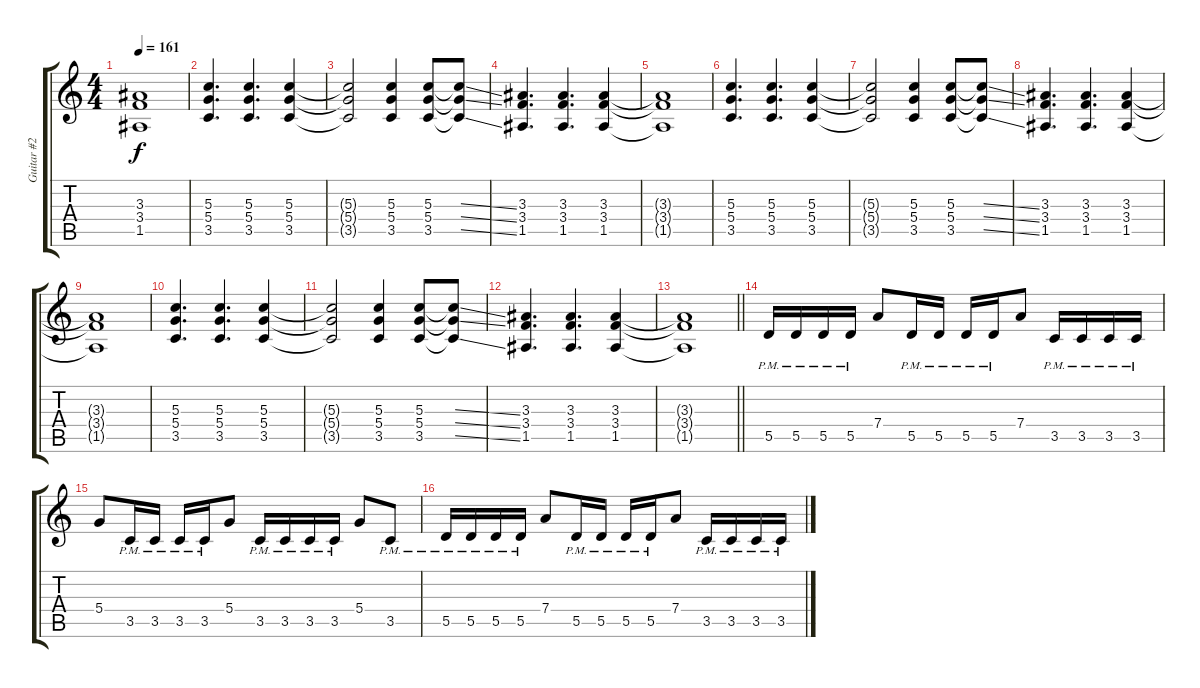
\track ("Guitar #2" "Guitar #2") {instrument distortionguitar}
\staff {score tabs}
\tuning (E4 B3 G3 D3 A2 E2) {hide}
\ts (4 4)
\tempo 161
\clef g2
\ks c
(3.3{t} 3.4{t} 1.5{t}).1{dy f} |
(5.3 5.4 3.5).4{d} (5.3 5.4 3.5).4{d} (5.3 5.4 3.5).4 |
(5.3{t} 5.4{t} 3.5{t}).2 (5.3 5.4 3.5).4 (5.3 5.4 3.5).8 (5.3{ss t} 5.4{ss t} 3.5{ss t}).8 |
(3.3 3.4 1.5).4{d} (3.3 3.4 1.5).4{d} (3.3 3.4 1.5).4 |
(3.3{t} 3.4{t} 1.5{t}).1 |
(5.3 5.4 3.5).4{d} (5.3 5.4 3.5).4{d} (5.3 5.4 3.5).4 |
(5.3{t} 5.4{t} 3.5{t}).2 (5.3 5.4 3.5).4 (5.3 5.4 3.5).8 (5.3{ss t} 5.4{ss t} 3.5{ss t}).8 |
(3.3 3.4 1.5).4{d} (3.3 3.4 1.5).4{d} (3.3 3.4 1.5).4 |
(3.3{t} 3.4{t} 1.5{t}).1 |
(5.3 5.4 3.5).4{d} (5.3 5.4 3.5).4{d} (5.3 5.4 3.5).4 |
(5.3{t} 5.4{t} 3.5{t}).2 (5.3 5.4 3.5).4 (5.3 5.4 3.5).8 (5.3{ss t} 5.4{ss t} 3.5{ss t}).8 |
(3.3 3.4 1.5).4{d} (3.3 3.4 1.5).4{d} (3.3 3.4 1.5).4 |
\barLineRight lightlight
(3.3{t} 3.4{t} 1.5{t}).1 |
\section ("" "")
5.5{pm}.16 5.5{pm}.16 5.5{pm}.16 5.5{pm}.16 7.4.8 5.5{pm}.16 5.5{pm}.16 5.5{pm}.16 5.5{pm}.16 7.4.8 3.5{pm}.16 3.5{pm}.16 3.5{pm}.16 3.5{pm}.16 |
5.4.8 3.5{pm}.16 3.5{pm}.16 3.5{pm}.16 3.5{pm}.16 5.4.8 3.5{pm}.16 3.5{pm}.16 3.5{pm}.16 3.5{pm}.16 5.4.8 3.5{pm}.8 |
5.5{pm}.16 5.5{pm}.16 5.5{pm}.16 5.5{pm}.16 7.4.8 5.5{pm}.16 5.5{pm}.16 5.5{pm}.16 5.5{pm}.16 7.4.8 3.5{pm}.16 3.5{pm}.16 3.5{pm}.16 3.5{pm}.16
